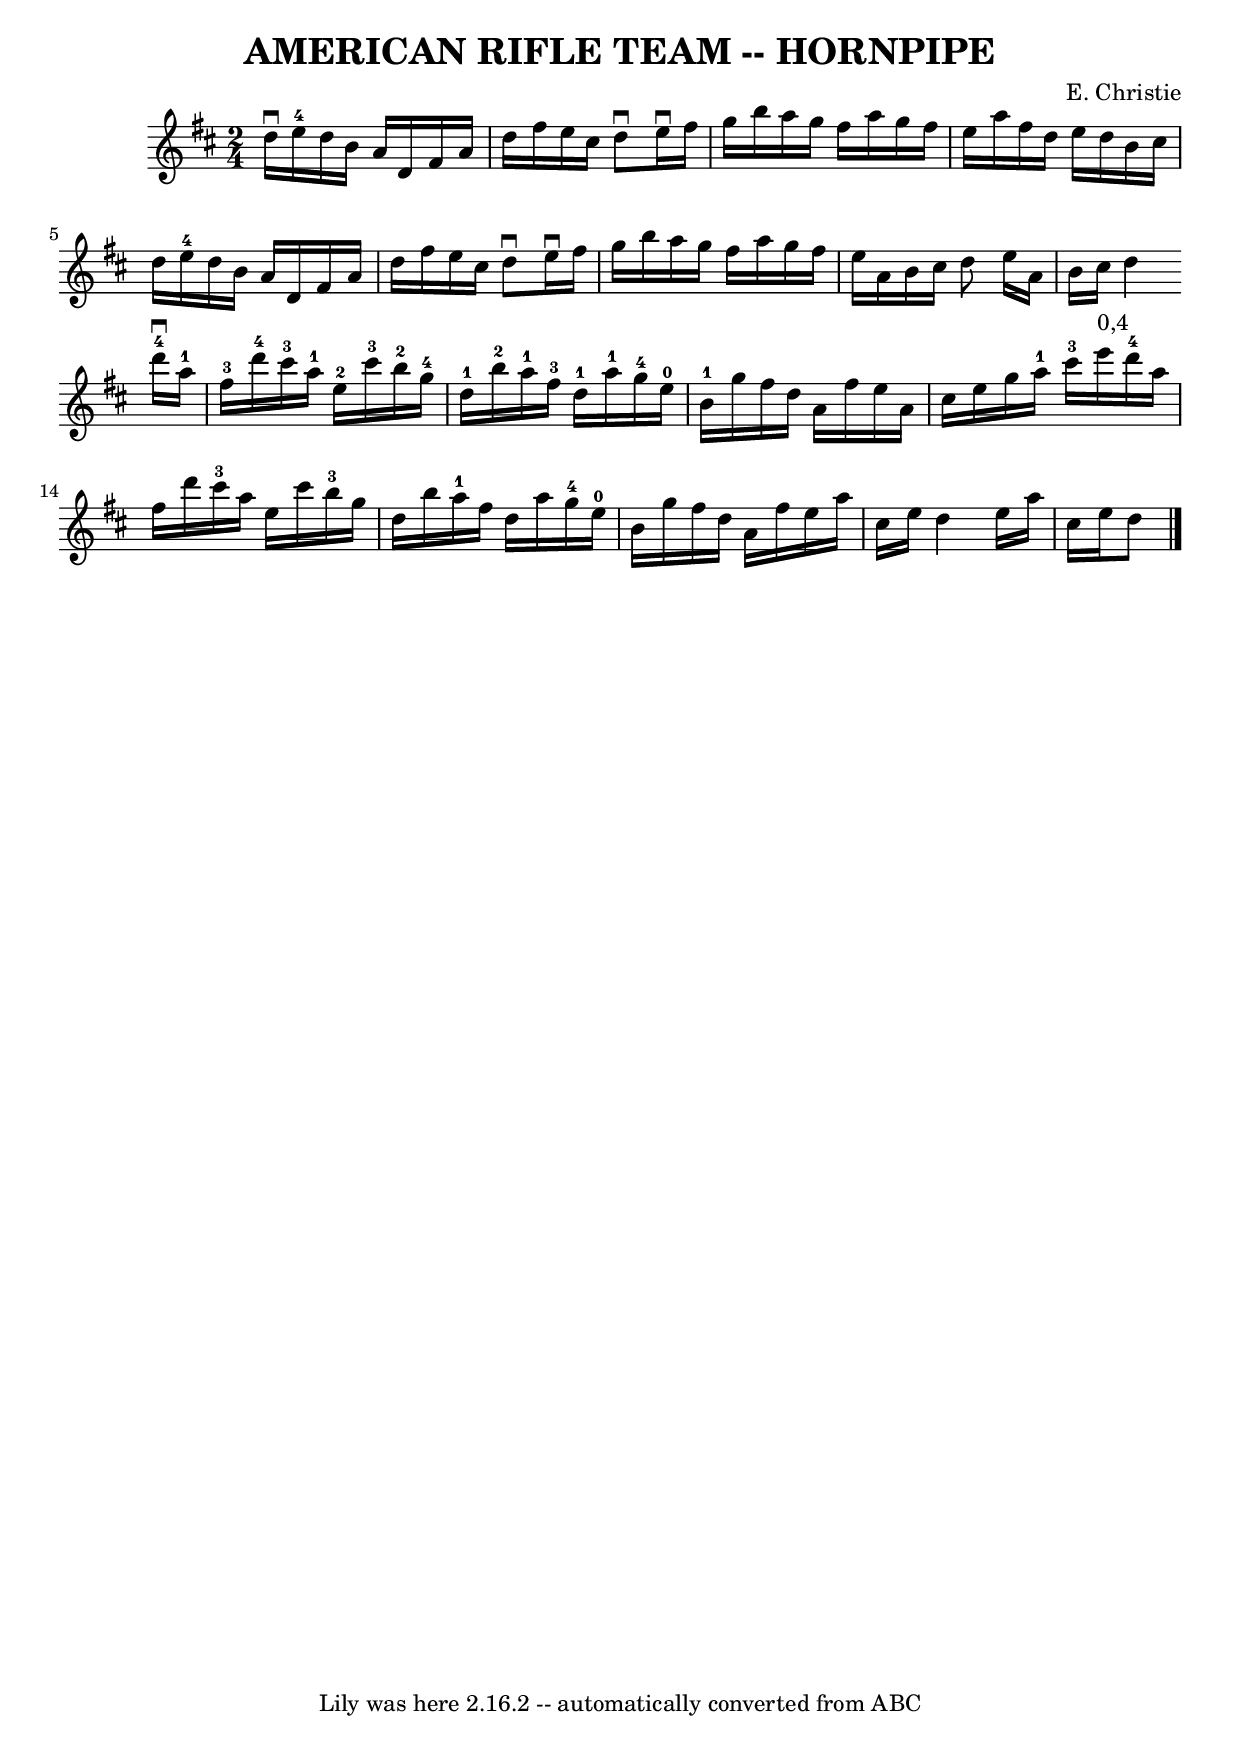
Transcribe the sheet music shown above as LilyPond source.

\version "2.7.40"
\include "Mammoth.ily"
\header {
	%% book = "Ryan's Mammoth Collection of Fiddle Tunes"
	composer = "E. Christie"
	crossRefNumber = "1"
	footnotes = ""
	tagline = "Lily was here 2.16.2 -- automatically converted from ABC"
	title = "AMERICAN RIFLE TEAM -- HORNPIPE"
}
voicedefault =  {


\time 2/4 \key d \major % %staffsep 55
   |
 d''16^\downbow e''16-4 d''16 b'16 a'16 d'16    
fis'16 a'16    |
 d''16 fis''16 e''16 cis''16 d''8 
^\downbow e''16^\downbow fis''16    |
 g''16 b''16 a''16    
g''16 fis''16 a''16 g''16 fis''16    |
 e''16 a''16    
fis''16 d''16 e''16 d''16 b'16 cis''16    |
     |
  
 d''16 e''16-4 d''16 b'16 a'16 d'16 fis'16 a'16    
|
 d''16 fis''16 e''16 cis''16 d''8^\downbow e''16 
^\downbow fis''16    |
 g''16 b''16 a''16 g''16 fis''16   
 a''16 g''16 fis''16    |
 e''16 a'16 b'16 cis''16    
d''8    \bar ":|" e''16 a'16 b'16 cis''16 d''4    \bar "|."     
\bar "|:" d'''16-4^\downbow a''16-1 fis''16-3 d'''16-4    
 cis'''16-3 a''16-1 e''16-2 cis'''16-3       |
     
b''16-2 g''16-4 d''16-1 b''16-2 a''16-1 fis''16-3 
 d''16-1 a''16-1       |
 g''16-4 e''16-0 b'16 
-1 g''16 fis''16 d''16 a'16 fis''16    |
 e''16 a'16 
 cis''16 e''16 g''16 a''16-1 cis'''16-3 e'''16^"0,4"   
|
     |
 d'''16-4 a''16 fis''16 d'''16      
cis'''16-3 a''16 e''16 cis'''16    |
 b''16-3 g''16   
 d''16 b''16 a''16-1 fis''16 d''16 a''16        |
     
g''16-4 e''16-0 b'16 g''16 fis''16 d''16 a'16 fis''16  
  |
 e''16 a''16 cis''16 e''16 d''4    \bar ":|" e''16    
a''16 cis''16 e''16 d''8    \bar "|."   
}

\score{
    <<

	\context Staff="default"
	{
	    \voicedefault 
	}

    >>
	\layout {
	}
	\midi {}
}
